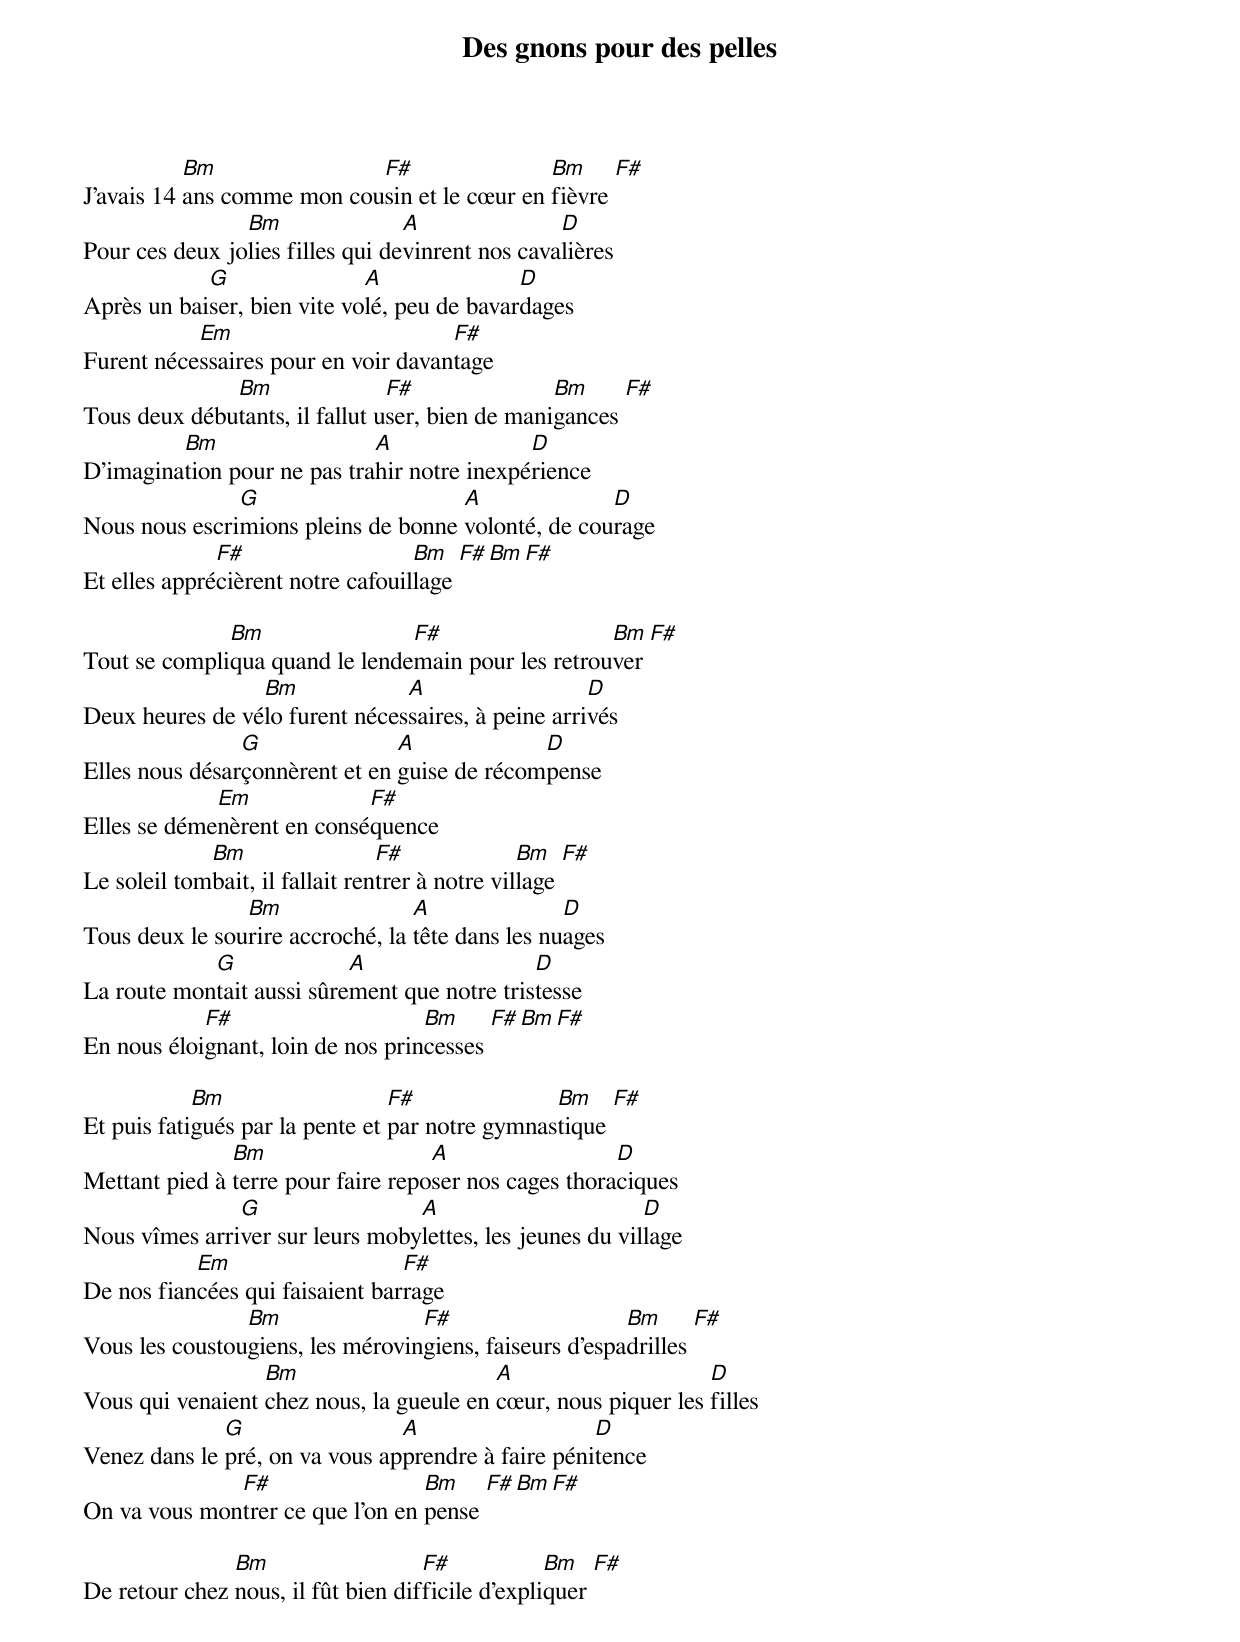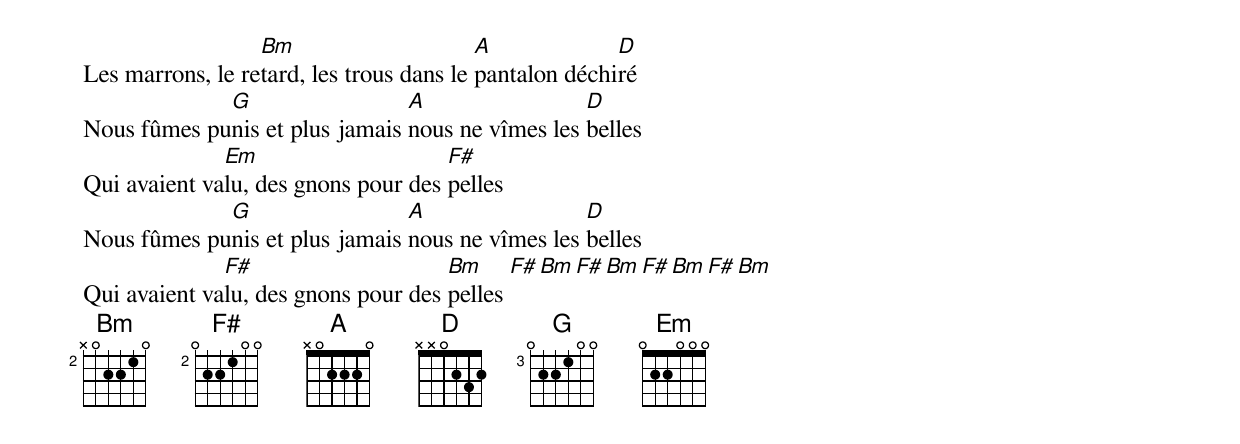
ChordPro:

{title: Des gnons pour des pelles}
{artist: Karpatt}
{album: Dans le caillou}
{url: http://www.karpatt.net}
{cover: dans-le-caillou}
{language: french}
{columns: 1}
{define: F# base-fret 2 frets 0 2 2 1 0 0}
{define: Bm base-fret 2 frets X 0 2 2 1 0}
{define: A frets X 0 2 2 2 0}
{define: D frets X X 0 2 3 2}
{define: G base-fret 3 frets 0 2 2 1 0 0}
{define: Em frets 0 2 2 0 0 0}

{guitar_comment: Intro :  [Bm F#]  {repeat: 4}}
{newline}
J'avais 14 [Bm]ans comme mon cou[F#]sin et le cœur en [Bm]fièvre [F#]
Pour ces deux jo[Bm]lies filles qui de[A]vinrent nos cava[D]lières
Après un bai[G]ser, bien vite vo[A]lé, peu de bavar[D]dages
Furent néce[Em]ssaires pour en voir davan[F#]tage
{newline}
Tous deux débu[Bm]tants, il fallut u[F#]ser, bien de mani[Bm]gances [F#]
D'imagina[Bm]tion pour ne pas tra[A]hir notre inexpé[D]rience
Nous nous escri[G]mions pleins de bonne [A]volonté, de cou[D]rage
Et elles appré[F#]cièrent notre cafouil[Bm]lage [F# Bm F#]

Tout se compli[Bm]qua quand le lende[F#]main pour les retrou[Bm]ver [F#]
Deux heures de vé[Bm]lo furent néces[A]saires, à peine arri[D]vés
Elles nous désar[G]çonnèrent et en [A]guise de récom[D]pense
Elles se déme[Em]nèrent en consé[F#]quence
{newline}
Le soleil tom[Bm]bait, il fallait ren[F#]trer à notre vil[Bm]lage [F#]
Tous deux le sou[Bm]rire accroché, la [A]tête dans les nu[D]ages
La route mon[G]tait aussi sûre[A]ment que notre tris[D]tesse
En nous éloi[F#]gnant, loin de nos prin[Bm]cesses [F# Bm F#]

Et puis fati[Bm]gués par la pente et [F#]par notre gymnas[Bm]tique [F#]
Mettant pied à [Bm]terre pour faire repo[A]ser nos cages thora[D]ciques
Nous vîmes arri[G]ver sur leurs moby[A]lettes, les jeunes du vil[D]lage
De nos fian[Em]cées qui faisaient bar[F#]rage
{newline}
Vous les coustou[Bm]giens, les mérovin[F#]giens, faiseurs d'espa[Bm]drilles [F#]
Vous qui venaient [Bm]chez nous, la gueule en [A]cœur, nous piquer les [D]filles
Venez dans le [G]pré, on va vous ap[A]prendre à faire péni[D]tence
On va vous mon[F#]trer ce que l'on en [Bm]pense [F# Bm F#]

De retour chez [Bm]nous, il fût bien dif[F#]ficile d'expli[Bm]quer [F#]
Les marrons, le re[Bm]tard, les trous dans le [A]pantalon déchi[D]ré
Nous fûmes pu[G]nis et plus jamais [A]nous ne vîmes les [D]belles
Qui avaient va[Em]lu, des gnons pour des [F#]pelles
Nous fûmes pu[G]nis et plus jamais [A]nous ne vîmes les [D]belles
Qui avaient va[F#]lu, des gnons pour des [Bm]pelles [F# Bm F# Bm F# Bm F# Bm]
